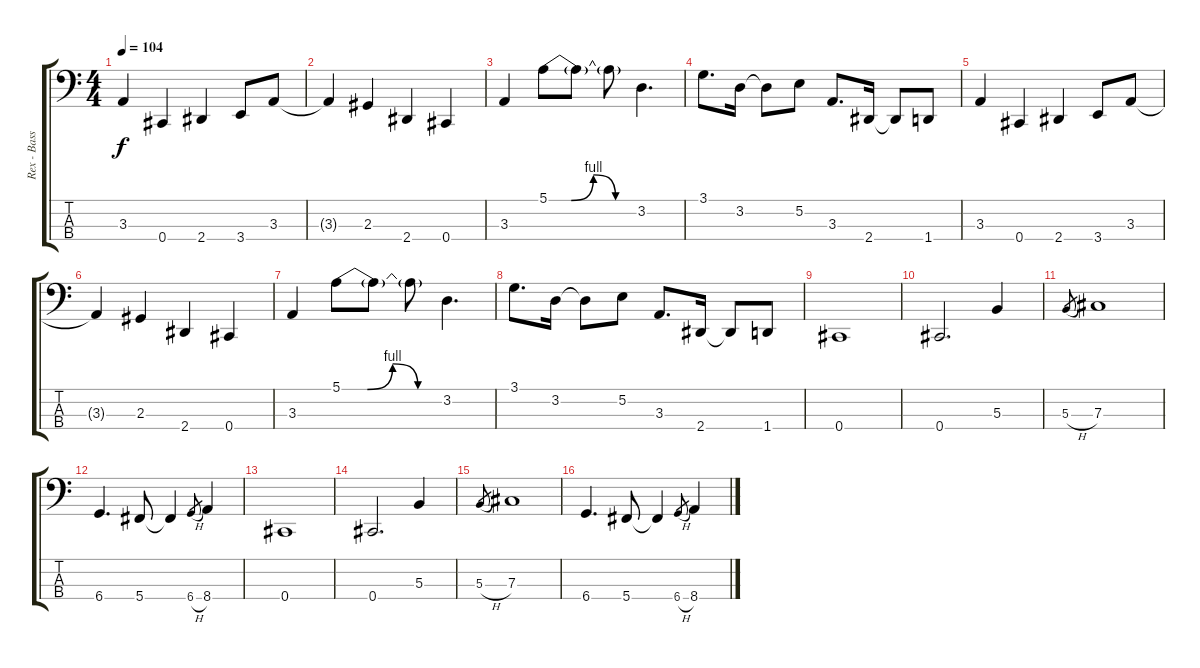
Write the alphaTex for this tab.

\track ("Rex - Bass" "Rex - Bass") {instrument electricbasspick}
\staff {score tabs}
\tuning (E2 B1 Gb1 Db1) {hide}
\ts (4 4)
\tempo 104
\clef f4
\ks c
3.3.4{dy f} 0.4.4 2.4.4 3.4.8 3.3.8 |
3.3{t}.4 2.3.4 2.4.4 0.4.4 |
3.3.4 5.1{be (custom 0 0 10 0 15 0 30 4 45 0 60 0)}.8 5.1{t}.8 5.1{t}.8 3.2.4{d} |
3.1.8{d} 3.2.16 3.2{t}.8 5.2.8 3.3.8{d} 2.4.16 2.4{t}.8 1.4.8 |
3.3.4 0.4.4 2.4.4 3.4.8 3.3.8 |
3.3{t}.4 2.3.4 2.4.4 0.4.4 |
3.3.4 5.1{be (custom 0 0 10 0 15 0 30 4 45 0 60 0)}.8 5.1{t}.8 5.1{t}.8 3.2.4{d} |
3.1.8{d} 3.2.16 3.2{t}.8 5.2.8 3.3.8{d} 2.4.16 2.4{t}.8 1.4.8 |
0.4.1 |
0.4.2{d} 5.3.4 |
5.3{h}.8{gr} 7.3.1 |
6.4.4{d} 5.4.8 5.4{t}.4 6.4{h}.8{gr} 8.4.4 |
0.4.1 |
0.4.2{d} 5.3.4 |
5.3{h}.8{gr} 7.3.1 |
6.4.4{d} 5.4.8 5.4{t}.4 6.4{h}.8{gr} 8.4.4
